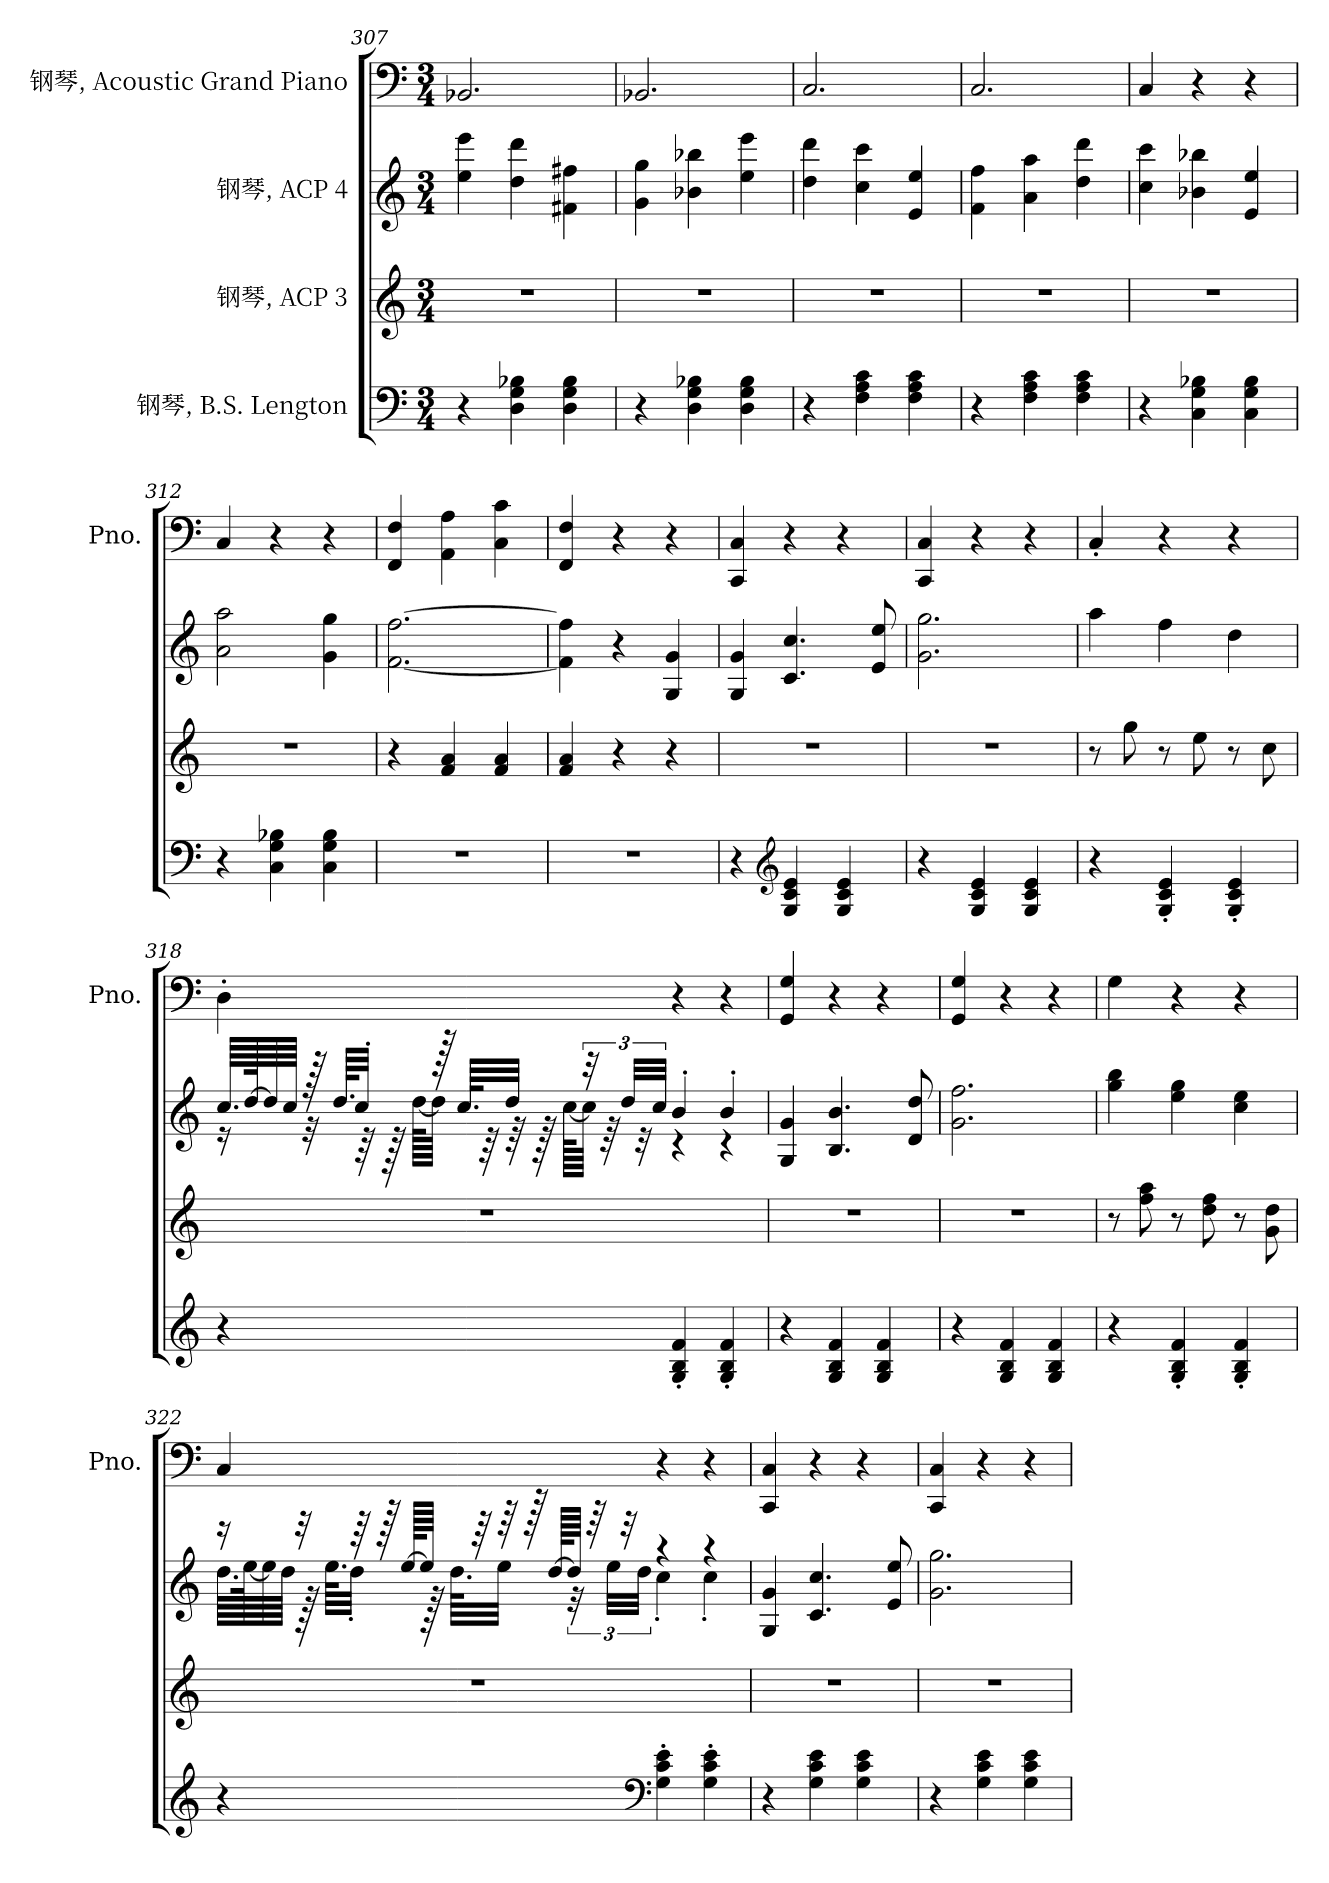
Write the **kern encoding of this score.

**kern	**kern	**kern	**kern
*part4	*part3	*part2	*part1
*staff4	*staff3	*staff2	*staff1
*I"钢琴, B.S. Lengton	*I"钢琴, ACP 3	*I"钢琴, ACP 4	*I"钢琴, Acoustic Grand Piano
*	*	*	*I'Pno.
*clefF4	*clefG2	*clefG2	*clefF4
*k[]	*k[]	*k[]	*k[]
*M3/4	*M3/4	*M3/4	*M3/4
*MM190	*MM190	*MM190	*MM190
=307	=307	=307	=307
4r	2.r	4ee\ 4eee\	2.BB-X/
4D\ 4G\ 4B-X\	.	4dd\ 4ddd\	.
4D\ 4G\ 4B-\	.	4f#X\ 4ff#X\	.
=308	=308	=308	=308
4r	2.r	4g\ 4gg\	2.BB-X/
4D\ 4G\ 4B-X\	.	4b-X\ 4bb-X\	.
4D\ 4G\ 4B-\	.	4ee\ 4eee\	.
=309	=309	=309	=309
4r	2.r	4dd\ 4ddd\	2.C/
4F\ 4A\ 4c\	.	4cc\ 4ccc\	.
4F\ 4A\ 4c\	.	4e/ 4ee/	.
!!LO:LB:g=z
=310	=310	=310	=310
4r	2.r	4f\ 4ff\	2.C/
4F\ 4A\ 4c\	.	4a\ 4aa\	.
4F\ 4A\ 4c\	.	4dd\ 4ddd\	.
=311	=311	=311	=311
4r	2.r	4cc\ 4ccc\	4C/
4C\ 4G\ 4B-X\	.	4b-X\ 4bb-X\	4r
4C\ 4G\ 4B-\	.	4e/ 4ee/	4r
=312	=312	=312	=312
4r	2.r	2a\ 2aa\	4C/
4C\ 4G\ 4B-X\	.	.	4r
4C\ 4G\ 4B-\	.	4g\ 4gg\	4r
=313	=313	=313	=313
2.r	4r	[2.f\ [2.ff\	4FF/ 4F/
.	4f/ 4a/	.	4AA\ 4A\
.	4f/ 4a/	.	4C\ 4c\
=314	=314	=314	=314
2.r	4f/ 4a/	4f\] 4ff\]	4FF/ 4F/
.	4r	4r	4r
.	4r	4G/ 4g/	4r
=315	=315	=315	=315
4r	2.r	4G/ 4g/	4CC/ 4C/
*clefG2	*	*	*
4G/ 4c/ 4e/	.	4.c/ 4.cc/	4r
4G/ 4c/ 4e/	.	.	4r
.	.	8e/ 8ee/	.
=316	=316	=316	=316
4r	2.r	2.g\ 2.gg\	4CC/ 4C/
4G/ 4c/ 4e/	.	.	4r
4G/ 4c/ 4e/	.	.	4r
=317	=317	=317	=317
4r	8r	4aa\	4C'/
.	8gg\	.	.
4G/' 4c/' 4e/'	8r	4ff\	4r
.	8ee\	.	.
4G/' 4c/' 4e/'	8r	4dd\	4r
.	8cc\	.	.
!!LO:LB:g=z
=318	=318	=318	=318
*	*	*^	*
4r	2.r	64.cc/LLLL	16r	4D'\
.	.	[128dd/K	.	.
.	.	64dd/]	.	.
.	.	64cc/JJJJ	.	.
.	.	128r	32r	.
.	.	64.dd/KLLL	.	.
.	.	32cc'/JJJ	64r	.
.	.	.	128r	.
.	.	.	[128dd\KLLLL	.
.	.	128r	64dd\JJJJ]	.
.	.	64.cc/KLLL	.	.
.	.	.	64r	.
.	.	32dd/JJJ	64r	.
.	.	.	128r	.
.	.	.	[128cc\KLLLL	.
.	.	48r	64cc\JJJJ]	.
.	.	.	64r	.
.	.	48dd/LLL	.	.
.	.	.	32r	.
.	.	48cc/JJJ	.	.
4G/' 4B/' 4f/'	.	4b'/	4r	4r
4G/' 4B/' 4f/'	.	4b'/	4r	4r
*	*	*v	*v	*
=319	=319	=319	=319
4r	2.r	4G/ 4g/	4GG/ 4G/
4G/ 4B/ 4f/	.	4.B/ 4.b/	4r
4G/ 4B/ 4f/	.	.	4r
.	.	8d/ 8dd/	.
=320	=320	=320	=320
4r	2.r	2.g\ 2.ff\	4GG/ 4G/
4G/ 4B/ 4f/	.	.	4r
4G/ 4B/ 4f/	.	.	4r
=321	=321	=321	=321
4r	8r	4gg\ 4bb\	4G\
.	8ff\ 8aa\	.	.
4G/' 4B/' 4f/'	8r	4ee\ 4gg\	4r
.	8dd\ 8ff\	.	.
4G/' 4B/' 4f/'	8r	4cc\ 4ee\	4r
.	8g\ 8dd\	.	.
!!LO:PB:g=z
=322	=322	=322	=322
*	*	*^	*
4r	2.r	16r	64.dd\LLLL	4C/
.	.	.	[128ee\K	.
.	.	.	64ee\]	.
.	.	.	64dd\JJJJ	.
.	.	32r	128r	.
.	.	.	64.ee\KLLL	.
.	.	64r	32dd'\JJJ	.
.	.	128r	.	.
.	.	[128ee/KLLLL	.	.
.	.	64ee/JJJJ]	128r	.
.	.	.	64.dd\KLLL	.
.	.	64r	.	.
.	.	64r	32ee\JJJ	.
.	.	128r	.	.
.	.	[128dd/KLLLL	.	.
.	.	64dd/JJJJ]	48r	.
.	.	64r	.	.
.	.	.	48ee\LLL	.
.	.	32r	.	.
.	.	.	48dd\JJJ	.
*clefF4	*	*	*	*
4G\' 4c\' 4e\'	.	4r	4cc'\	4r
4G\' 4c\' 4e\'	.	4r	4cc'\	4r
*	*	*v	*v	*
=323	=323	=323	=323
4r	2.r	4G/ 4g/	4CC/ 4C/
4G\ 4c\ 4e\	.	4.c/ 4.cc/	4r
4G\ 4c\ 4e\	.	.	4r
.	.	8e/ 8ee/	.
=324	=324	=324	=324
4r	2.r	2.g\ 2.gg\	4CC/ 4C/
4G\ 4c\ 4e\	.	.	4r
4G\ 4c\ 4e\	.	.	4r
=	=	=	=
*-	*-	*-	*-
